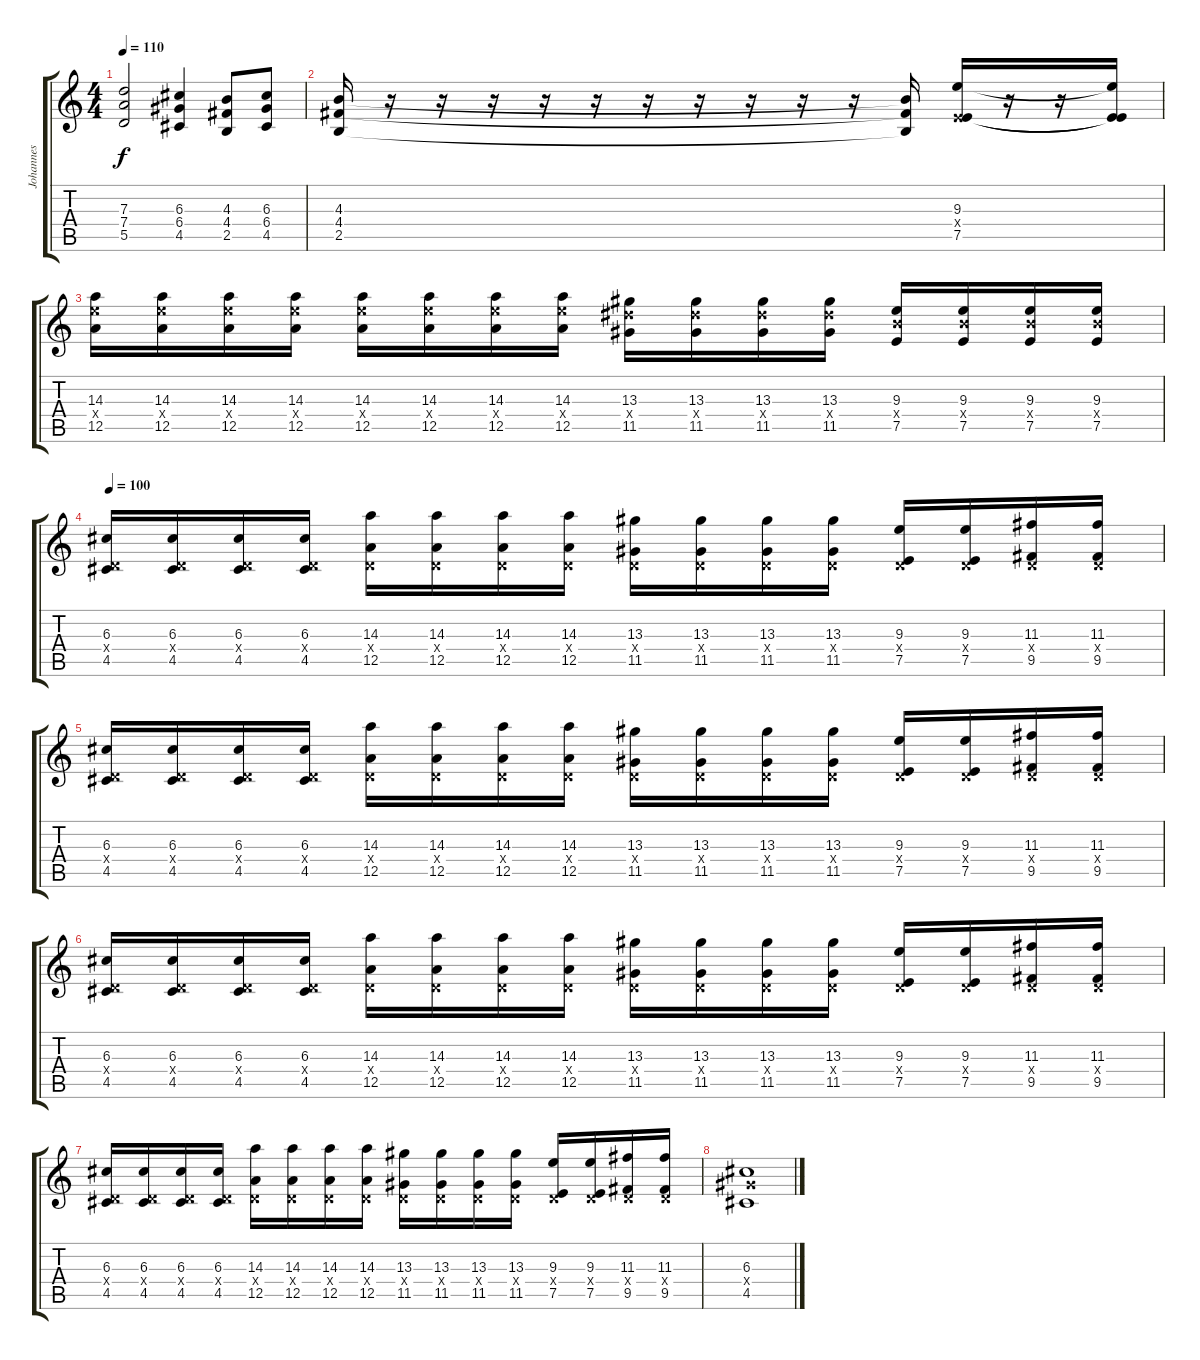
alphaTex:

\track ("Johannes" "Johannes") {instrument acousticguitarnylon}
\staff {score tabs}
\tuning (E4 B3 G3 D3 A2 E2) {hide}
\ts (4 4)
\tempo 110
\clef g2
\ks c
(7.3 7.4 5.5).2{dy f} (6.3 6.4 4.5).4 (4.3 4.4 2.5).8 (6.3 6.4 4.5).8 |
(4.3 4.4 2.5).16 r.16 r.16 r.16 r.16 r.16 r.16 r.16 r.16 r.16 r.16 (4.3{t} 4.4{t} 2.5{t}).16 (9.3 2.4{x} 7.5).16 r.16 r.16 (9.3{t} 2.4{t} 7.5{t}).16 |
(14.3 14.4{x} 12.5).16 (14.3 14.4{x} 12.5).16 (14.3 14.4{x} 12.5).16 (14.3 14.4{x} 12.5).16 (14.3 14.4{x} 12.5).16 (14.3 14.4{x} 12.5).16 (14.3 14.4{x} 12.5).16 (14.3 14.4{x} 12.5).16 (13.3 13.4{x} 11.5).16 (13.3 13.4{x} 11.5).16 (13.3 13.4{x} 11.5).16 (13.3 13.4{x} 11.5).16 (9.3 9.4{x} 7.5).16 (9.3 9.4{x} 7.5).16 (9.3 9.4{x} 7.5).16 (9.3 9.4{x} 7.5).16 |
\tempo 100
(6.3 0.4{x} 4.5).16 (6.3 0.4{x} 4.5).16 (6.3 0.4{x} 4.5).16 (6.3 0.4{x} 4.5).16 (14.3 0.4{x} 12.5).16 (14.3 0.4{x} 12.5).16 (14.3 0.4{x} 12.5).16 (14.3 0.4{x} 12.5).16 (13.3 0.4{x} 11.5).16 (13.3 0.4{x} 11.5).16 (13.3 0.4{x} 11.5).16 (13.3 0.4{x} 11.5).16 (9.3 0.4{x} 7.5).16 (9.3 0.4{x} 7.5).16 (11.3 0.4{x} 9.5).16 (11.3 0.4{x} 9.5).16 |
(6.3 0.4{x} 4.5).16 (6.3 0.4{x} 4.5).16 (6.3 0.4{x} 4.5).16 (6.3 0.4{x} 4.5).16 (14.3 0.4{x} 12.5).16 (14.3 0.4{x} 12.5).16 (14.3 0.4{x} 12.5).16 (14.3 0.4{x} 12.5).16 (13.3 0.4{x} 11.5).16 (13.3 0.4{x} 11.5).16 (13.3 0.4{x} 11.5).16 (13.3 0.4{x} 11.5).16 (9.3 0.4{x} 7.5).16 (9.3 0.4{x} 7.5).16 (11.3 0.4{x} 9.5).16 (11.3 0.4{x} 9.5).16 |
(6.3 0.4{x} 4.5).16 (6.3 0.4{x} 4.5).16 (6.3 0.4{x} 4.5).16 (6.3 0.4{x} 4.5).16 (14.3 0.4{x} 12.5).16 (14.3 0.4{x} 12.5).16 (14.3 0.4{x} 12.5).16 (14.3 0.4{x} 12.5).16 (13.3 0.4{x} 11.5).16 (13.3 0.4{x} 11.5).16 (13.3 0.4{x} 11.5).16 (13.3 0.4{x} 11.5).16 (9.3 0.4{x} 7.5).16 (9.3 0.4{x} 7.5).16 (11.3 0.4{x} 9.5).16 (11.3 0.4{x} 9.5).16 |
(6.3 0.4{x} 4.5).16 (6.3 0.4{x} 4.5).16 (6.3 0.4{x} 4.5).16 (6.3 0.4{x} 4.5).16 (14.3 0.4{x} 12.5).16 (14.3 0.4{x} 12.5).16 (14.3 0.4{x} 12.5).16 (14.3 0.4{x} 12.5).16 (13.3 0.4{x} 11.5).16 (13.3 0.4{x} 11.5).16 (13.3 0.4{x} 11.5).16 (13.3 0.4{x} 11.5).16 (9.3 0.4{x} 7.5).16 (9.3 0.4{x} 7.5).16 (11.3 0.4{x} 9.5).16 (11.3 0.4{x} 9.5).16 |
(6.3 6.4{x} 4.5).1
